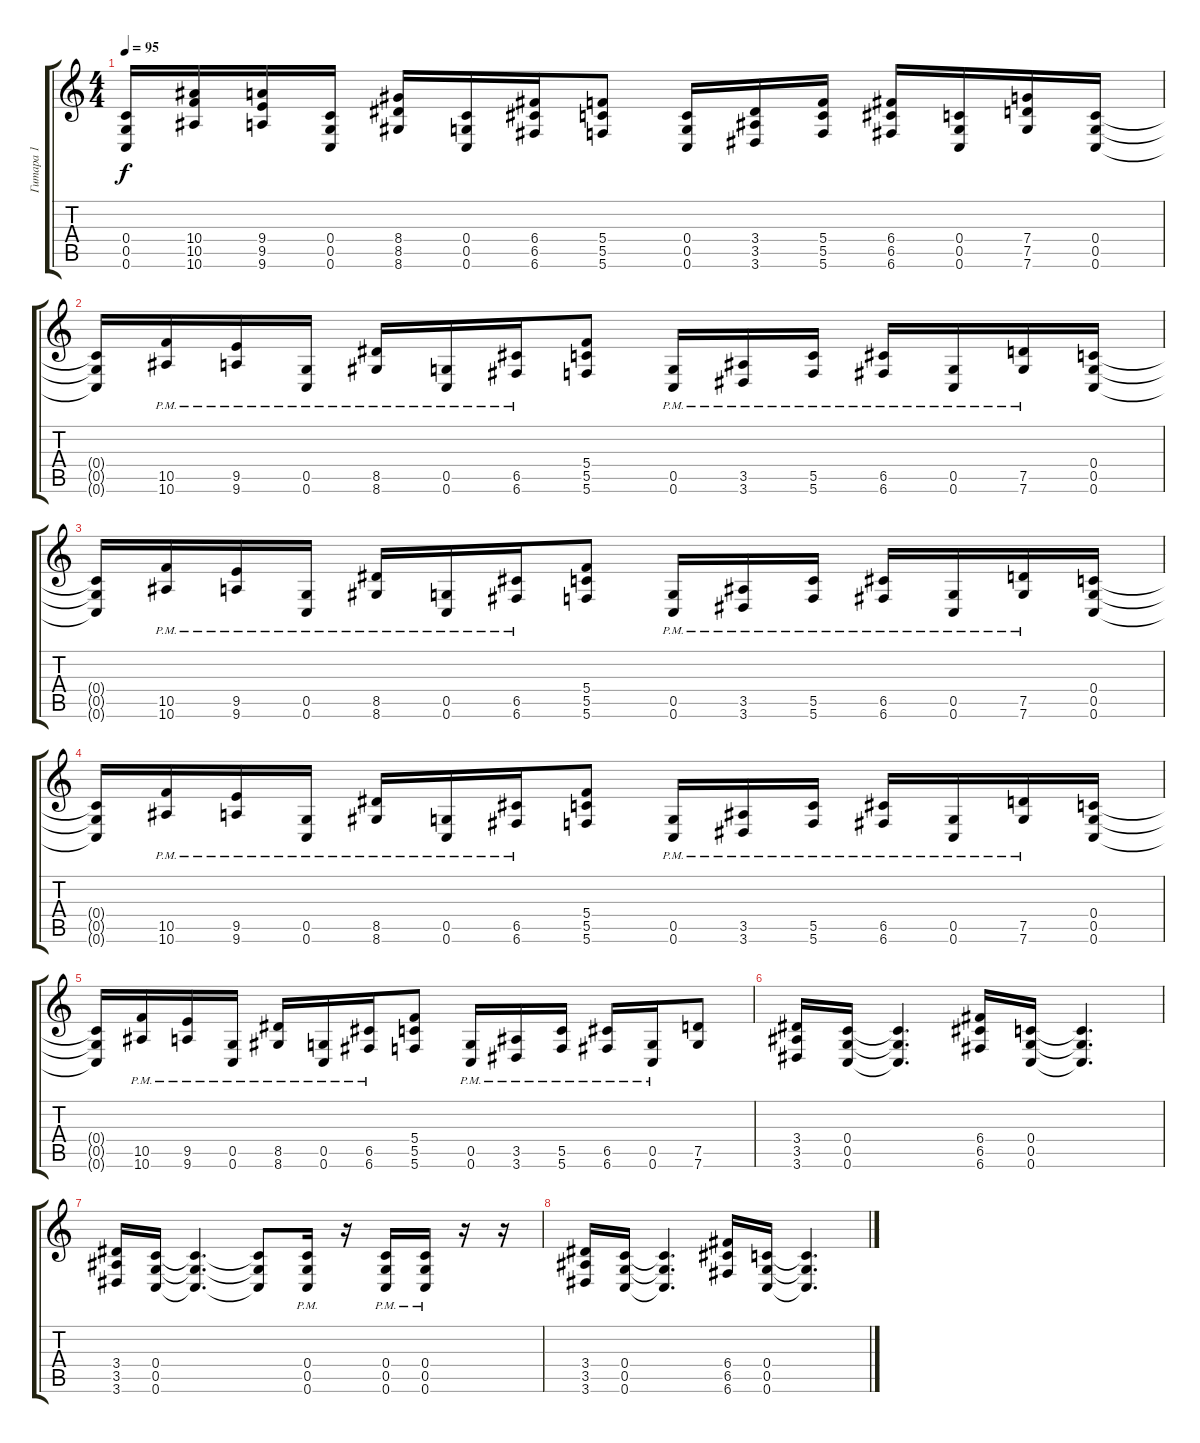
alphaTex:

\track ("Гитара 1" "Гитара 1") {instrument distortionguitar}
\staff {score tabs}
\tuning (D4 A3 F3 C3 G2 C2) {hide}
\ts (4 4)
\tempo 95
\clef g2
\ks c
(0.4{t} 0.5{t} 0.6{t}).16{dy f} (10.4 10.5 10.6).16 (9.4 9.5 9.6).16 (0.4 0.5 0.6).16 (8.4 8.5 8.6).16 (0.4 0.5 0.6).16 (6.4 6.5 6.6).16 (5.4 5.5 5.6).8 (0.4 0.5 0.6).16 (3.4 3.5 3.6).16 (5.4 5.5 5.6).16 (6.4 6.5 6.6).16 (0.4 0.5 0.6).16 (7.4 7.5 7.6).16 (0.4 0.5 0.6).16 |
(0.4{t} 0.5{t} 0.6{t}).16 (10.5{pm} 10.6{pm}).16 (9.5{pm} 9.6{pm}).16 (0.5{pm} 0.6{pm}).16 (8.5{pm} 8.6{pm}).16 (0.5{pm} 0.6{pm}).16 (6.5{pm} 6.6{pm}).16 (5.4 5.5 5.6).8 (0.5{pm} 0.6{pm}).16 (3.5{pm} 3.6{pm}).16 (5.5{pm} 5.6{pm}).16 (6.5{pm} 6.6{pm}).16 (0.5{pm} 0.6{pm}).16 (7.5{pm} 7.6{pm}).16 (0.4 0.5 0.6).16 |
(0.4{t} 0.5{t} 0.6{t}).16 (10.5{pm} 10.6{pm}).16 (9.5{pm} 9.6{pm}).16 (0.5{pm} 0.6{pm}).16 (8.5{pm} 8.6{pm}).16 (0.5{pm} 0.6{pm}).16 (6.5{pm} 6.6{pm}).16 (5.4 5.5 5.6).8 (0.5{pm} 0.6{pm}).16 (3.5{pm} 3.6{pm}).16 (5.5{pm} 5.6{pm}).16 (6.5{pm} 6.6{pm}).16 (0.5{pm} 0.6{pm}).16 (7.5{pm} 7.6{pm}).16 (0.4 0.5 0.6).16 |
(0.4{t} 0.5{t} 0.6{t}).16 (10.5{pm} 10.6{pm}).16 (9.5{pm} 9.6{pm}).16 (0.5{pm} 0.6{pm}).16 (8.5{pm} 8.6{pm}).16 (0.5{pm} 0.6{pm}).16 (6.5{pm} 6.6{pm}).16 (5.4 5.5 5.6).8 (0.5{pm} 0.6{pm}).16 (3.5{pm} 3.6{pm}).16 (5.5{pm} 5.6{pm}).16 (6.5{pm} 6.6{pm}).16 (0.5{pm} 0.6{pm}).16 (7.5{pm} 7.6{pm}).16 (0.4 0.5 0.6).16 |
(0.4{t} 0.5{t} 0.6{t}).16 (10.5{pm} 10.6{pm}).16 (9.5{pm} 9.6{pm}).16 (0.5{pm} 0.6{pm}).16 (8.5{pm} 8.6{pm}).16 (0.5{pm} 0.6{pm}).16 (6.5{pm} 6.6{pm}).16 (5.4 5.5 5.6).8 (0.5{pm} 0.6{pm}).16 (3.5{pm} 3.6{pm}).16 (5.5{pm} 5.6{pm}).16 (6.5{pm} 6.6{pm}).16 (0.5{pm} 0.6{pm}).16 (7.5 7.6).8 |
(3.4 3.5 3.6).16 (0.4 0.5 0.6).16 (0.4{t} 0.5{t} 0.6{t}).4{d} (6.4 6.5 6.6).16 (0.4 0.5 0.6).16 (0.4{t} 0.5{t} 0.6{t}).4{d} |
(3.4 3.5 3.6).16 (0.4 0.5 0.6).16 (0.4{t} 0.5{t} 0.6{t}).4{d} (0.4{t} 0.5{t} 0.6{t}).8 (0.4{pm} 0.5{pm} 0.6{pm}).16 r.16 (0.4{pm} 0.5{pm} 0.6{pm}).16 (0.4{pm} 0.5{pm} 0.6{pm}).16 r.16 r.16 |
(3.4 3.5 3.6).16 (0.4 0.5 0.6).16 (0.4{t} 0.5{t} 0.6{t}).4{d} (6.4 6.5 6.6).16 (0.4 0.5 0.6).16 (0.4{t} 0.5{t} 0.6{t}).4{d}
